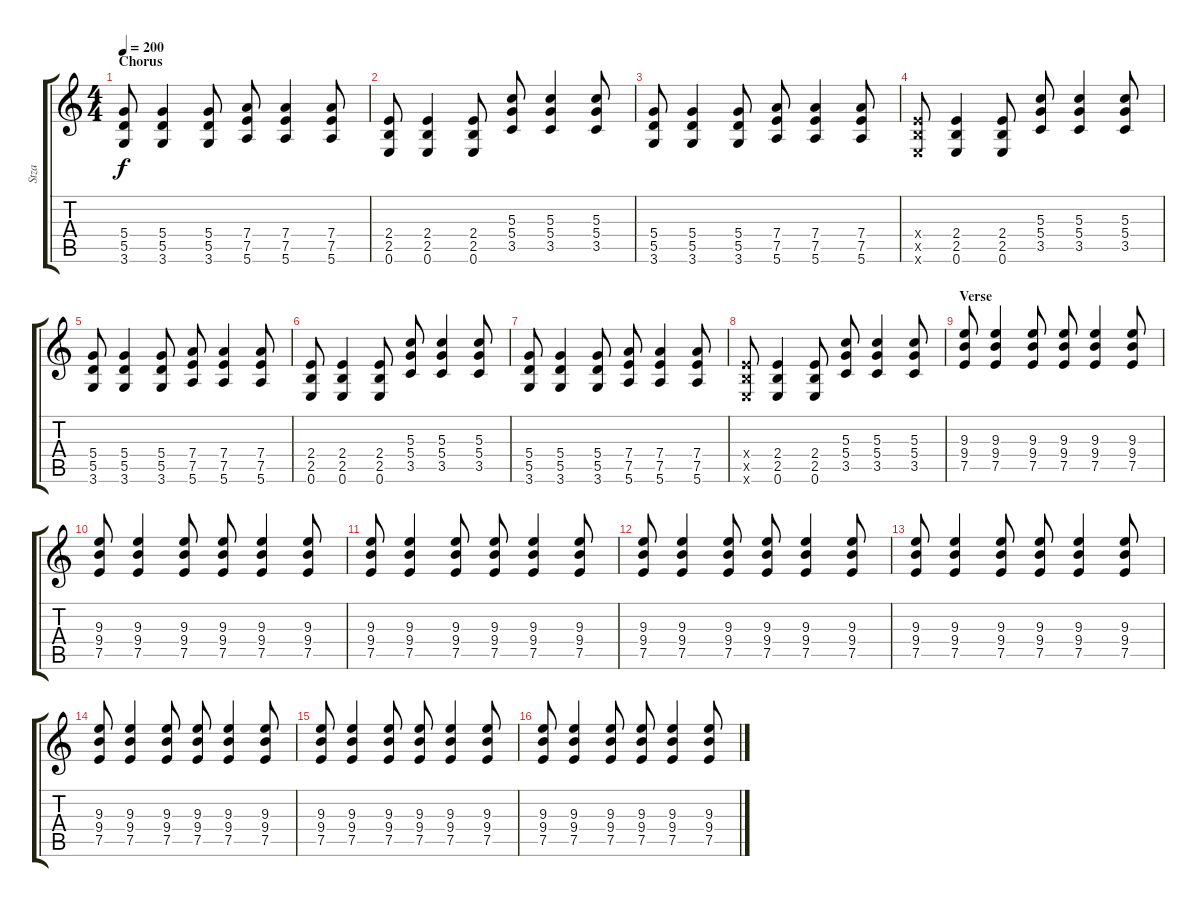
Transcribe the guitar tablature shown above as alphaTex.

\track ("Stza" "Stza") {instrument overdrivenguitar}
\staff {score tabs}
\tuning (E4 B3 G3 D3 A2 E2) {hide}
\ts (4 4)
\section ("" "Chorus")
\tempo 200
\clef g2
\ks c
(5.4 5.5 3.6).8{dy f} (5.4 5.5 3.6).4 (5.4 5.5 3.6).8 (7.4 7.5 5.6).8 (7.4 7.5 5.6).4 (7.4 7.5 5.6).8 |
(2.4 2.5 0.6).8 (2.4 2.5 0.6).4 (2.4 2.5 0.6).8 (5.3 5.4 3.5).8 (5.3 5.4 3.5).4 (5.3 5.4 3.5).8 |
(5.4 5.5 3.6).8 (5.4 5.5 3.6).4 (5.4 5.5 3.6).8 (7.4 7.5 5.6).8 (7.4 7.5 5.6).4 (7.4 7.5 5.6).8 |
(2.4{x} 2.5{x} 0.6{x}).8 (2.4 2.5 0.6).4 (2.4 2.5 0.6).8 (5.3 5.4 3.5).8 (5.3 5.4 3.5).4 (5.3 5.4 3.5).8 |
(5.4 5.5 3.6).8 (5.4 5.5 3.6).4 (5.4 5.5 3.6).8 (7.4 7.5 5.6).8 (7.4 7.5 5.6).4 (7.4 7.5 5.6).8 |
(2.4 2.5 0.6).8 (2.4 2.5 0.6).4 (2.4 2.5 0.6).8 (5.3 5.4 3.5).8 (5.3 5.4 3.5).4 (5.3 5.4 3.5).8 |
(5.4 5.5 3.6).8 (5.4 5.5 3.6).4 (5.4 5.5 3.6).8 (7.4 7.5 5.6).8 (7.4 7.5 5.6).4 (7.4 7.5 5.6).8 |
(2.4{x} 2.5{x} 0.6{x}).8 (2.4 2.5 0.6).4 (2.4 2.5 0.6).8 (5.3 5.4 3.5).8 (5.3 5.4 3.5).4 (5.3 5.4 3.5).8 |
\section ("" "Verse")
(9.3 9.4 7.5).8{balance 0} (9.3 9.4 7.5).4 (9.3 9.4 7.5).8 (9.3 9.4 7.5).8 (9.3 9.4 7.5).4 (9.3 9.4 7.5).8 |
(9.3 9.4 7.5).8 (9.3 9.4 7.5).4 (9.3 9.4 7.5).8 (9.3 9.4 7.5).8 (9.3 9.4 7.5).4 (9.3 9.4 7.5).8 |
(9.3 9.4 7.5).8{balance 0} (9.3 9.4 7.5).4 (9.3 9.4 7.5).8 (9.3 9.4 7.5).8 (9.3 9.4 7.5).4 (9.3 9.4 7.5).8 |
(9.3 9.4 7.5).8 (9.3 9.4 7.5).4 (9.3 9.4 7.5).8 (9.3 9.4 7.5).8 (9.3 9.4 7.5).4 (9.3 9.4 7.5).8 |
(9.3 9.4 7.5).8{balance 0} (9.3 9.4 7.5).4 (9.3 9.4 7.5).8 (9.3 9.4 7.5).8 (9.3 9.4 7.5).4 (9.3 9.4 7.5).8 |
(9.3 9.4 7.5).8 (9.3 9.4 7.5).4 (9.3 9.4 7.5).8 (9.3 9.4 7.5).8 (9.3 9.4 7.5).4 (9.3 9.4 7.5).8 |
(9.3 9.4 7.5).8{balance 0} (9.3 9.4 7.5).4 (9.3 9.4 7.5).8 (9.3 9.4 7.5).8 (9.3 9.4 7.5).4 (9.3 9.4 7.5).8 |
(9.3 9.4 7.5).8 (9.3 9.4 7.5).4 (9.3 9.4 7.5).8 (9.3 9.4 7.5).8 (9.3 9.4 7.5).4 (9.3 9.4 7.5).8
